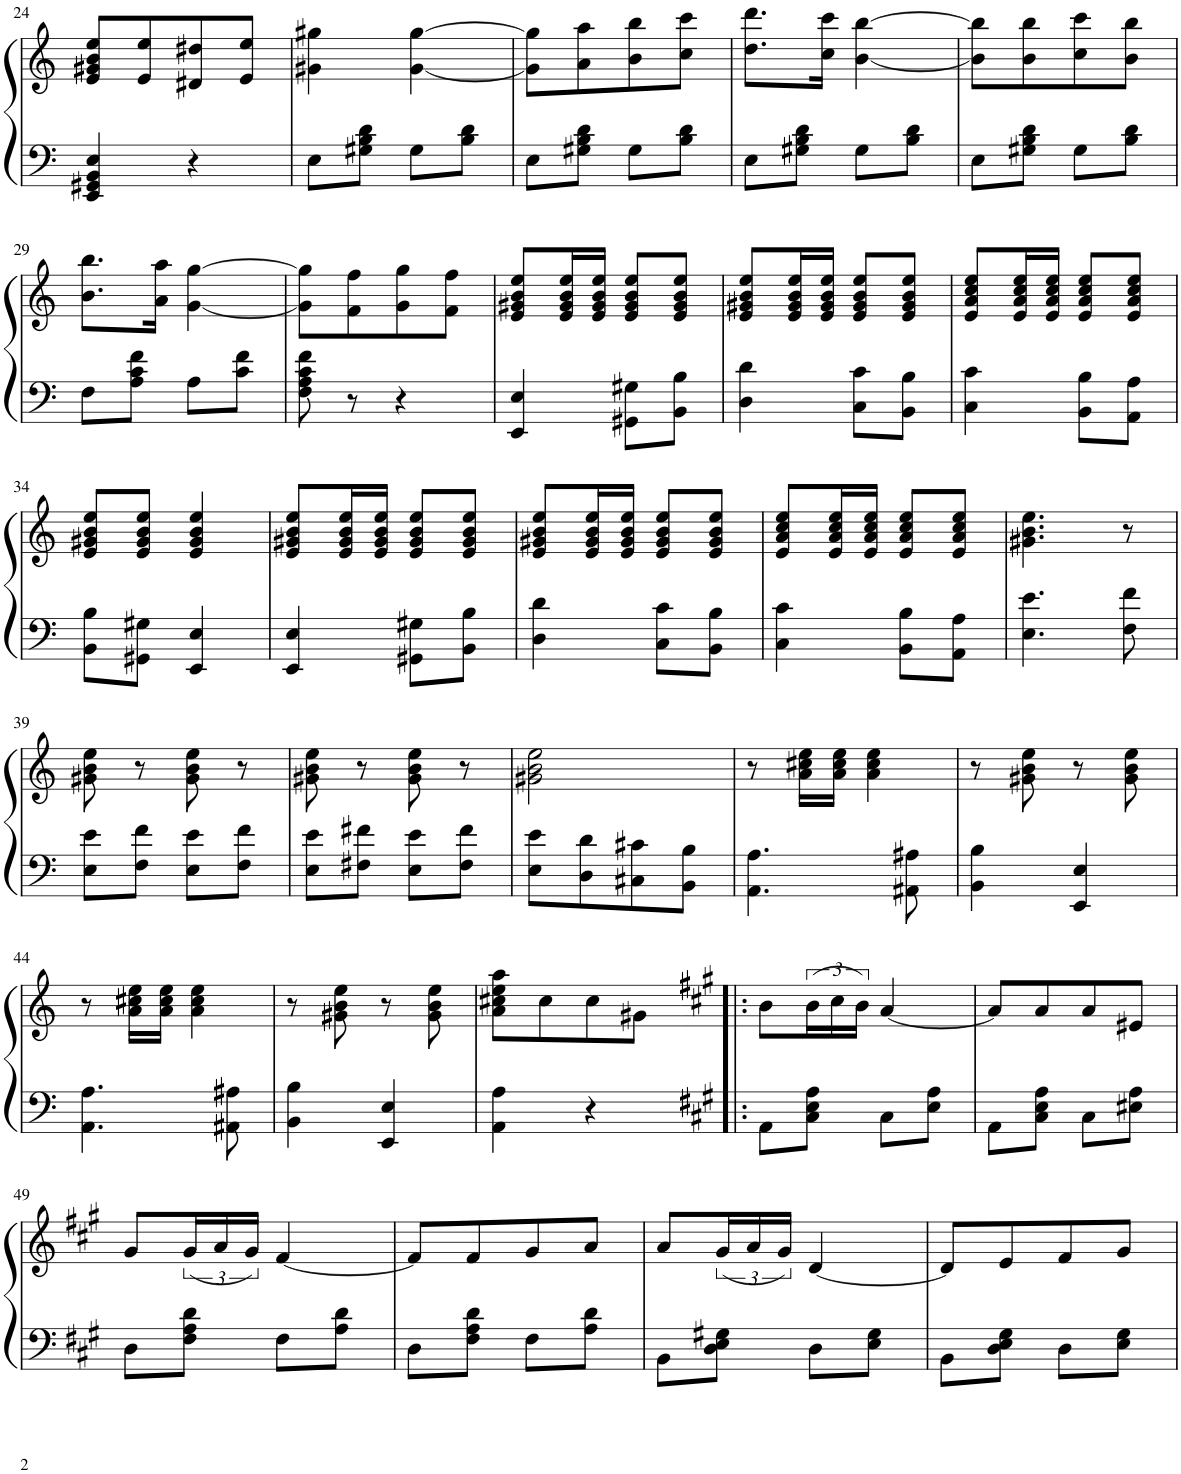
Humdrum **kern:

**kern	**kern
*part1	*part1
*staff2	*staff1
*I"Piano	*
*I'Pno.	*
!!LO:PB:g=z
*clefF4	*clefG2
*k[]	*k[]
*M2/4	*M2/4
=24	=24
4EE/ 4GG#X/ 4BB/ 4E/	8e/ 8g#X/ 8b/ 8ee/L
.	8e/ 8ee/
4r	8d#X/ 8dd#X/
.	8e/ 8ee/J
=25	=25
8E\L	4g#X\ 4gg#X\
8G#X\ 8B\ 8d\J	.
8G#\L	[4g#\ [4gg#\
8B\ 8d\J	.
=26	=26
8E\L	8g#\] 8gg#\]L
8G#X\ 8B\ 8d\J	8a\ 8aa\
8G#\L	8b\ 8bb\
8B\ 8d\J	8cc\ 8ccc\J
=27	=27
8E\L	8.dd\ 8.ddd\L
8G#X\ 8B\ 8d\J	.
.	16cc\ 16ccc\Jk
8G#\L	[4b\ [4bb\
8B\ 8d\J	.
=28	=28
8E\L	8b\] 8bb\]L
8G#X\ 8B\ 8d\J	8b\ 8bb\
8G#\L	8cc\ 8ccc\
8B\ 8d\J	8b\ 8bb\J
!!LO:LB:g=z
=29	=29
8F\L	8.b\ 8.bb\L
8A\ 8c\ 8f\J	.
.	16a\ 16aa\Jk
8A\L	[4g\ [4gg\
8c\ 8f\J	.
=30	=30
8F\ 8A\ 8c\ 8f\	8g\] 8gg\]L
8r	8f\ 8ff\
4r	8g\ 8gg\
.	8f\ 8ff\J
=31	=31
4EE/ 4E/	8e/ 8g#X/ 8b/ 8ee/L
.	16e/ 16g#/ 16b/ 16ee/L
.	16e/ 16g#/ 16b/ 16ee/JJ
8GG#X\ 8G#X\L	8e/ 8g#/ 8b/ 8ee/L
8BB\ 8B\J	8e/ 8g#/ 8b/ 8ee/J
=32	=32
4D\ 4d\	8e/ 8g#X/ 8b/ 8ee/L
.	16e/ 16g#/ 16b/ 16ee/L
.	16e/ 16g#/ 16b/ 16ee/JJ
8C\ 8c\L	8e/ 8g#/ 8b/ 8ee/L
8BB\ 8B\J	8e/ 8g#/ 8b/ 8ee/J
=33	=33
4C\ 4c\	8e/ 8a/ 8cc/ 8ee/L
.	16e/ 16a/ 16cc/ 16ee/L
.	16e/ 16a/ 16cc/ 16ee/JJ
8BB\ 8B\L	8e/ 8a/ 8cc/ 8ee/L
8AA\ 8A\J	8e/ 8a/ 8cc/ 8ee/J
!!LO:LB:g=z
=34	=34
8BB\ 8B\L	8e/ 8g#X/ 8b/ 8ee/L
8GG#X\ 8G#X\J	8e/ 8g#/ 8b/ 8ee/J
4EE/ 4E/	4e/ 4g#/ 4b/ 4ee/
=35	=35
4EE/ 4E/	8e/ 8g#X/ 8b/ 8ee/L
.	16e/ 16g#/ 16b/ 16ee/L
.	16e/ 16g#/ 16b/ 16ee/JJ
8GG#X\ 8G#X\L	8e/ 8g#/ 8b/ 8ee/L
8BB\ 8B\J	8e/ 8g#/ 8b/ 8ee/J
=36	=36
4D\ 4d\	8e/ 8g#X/ 8b/ 8ee/L
.	16e/ 16g#/ 16b/ 16ee/L
.	16e/ 16g#/ 16b/ 16ee/JJ
8C\ 8c\L	8e/ 8g#/ 8b/ 8ee/L
8BB\ 8B\J	8e/ 8g#/ 8b/ 8ee/J
=37	=37
4C\ 4c\	8e/ 8a/ 8cc/ 8ee/L
.	16e/ 16a/ 16cc/ 16ee/L
.	16e/ 16a/ 16cc/ 16ee/JJ
8BB\ 8B\L	8e/ 8a/ 8cc/ 8ee/L
8AA\ 8A\J	8e/ 8a/ 8cc/ 8ee/J
=38	=38
4.E\ 4.e\	4.g#X\ 4.b\ 4.ee\
8F\ 8f\	8r
!!LO:LB:g=z
=39	=39
8E\ 8e\L	8g#X\ 8b\ 8ee\
8F\ 8f\J	8r
8E\ 8e\L	8g#\ 8b\ 8ee\
8F\ 8f\J	8r
=40	=40
8E\ 8e\L	8g#X\ 8b\ 8ee\
8F#X\ 8f#X\J	8r
8E\ 8e\L	8g#\ 8b\ 8ee\
8F#\ 8f#\J	8r
=41	=41
8E\ 8e\L	2g#X\ 2b\ 2ee\
8D\ 8d\	.
8C#X\ 8c#X\	.
8BB\ 8B\J	.
=42	=42
4.AA\ 4.A\	8r
.	16a\ 16cc#X\ 16ee\LL
.	16a\ 16cc#\ 16ee\JJ
.	4a\ 4cc#\ 4ee\
8AA#X\ 8A#X\	.
=43	=43
4BB\ 4B\	8r
.	8g#X\ 8b\ 8ee\
4EE/ 4E/	8r
.	8g#\ 8b\ 8ee\
!!LO:LB:g=z
=44	=44
4.AA\ 4.A\	8r
.	16a\ 16cc#X\ 16ee\LL
.	16a\ 16cc#\ 16ee\JJ
.	4a\ 4cc#\ 4ee\
8AA#X\ 8A#X\	.
=45	=45
4BB\ 4B\	8r
.	8g#X\ 8b\ 8ee\
4EE/ 4E/	8r
.	8g#\ 8b\ 8ee\
=46	=46
4AA\ 4A\	8a\ 8cc#X\ 8ee\ 8aa\L
.	8cc#\
4r	8cc#\
.	8g#X\J
=47!|:	=47!|:
*k[f#c#g#]	*k[f#c#g#]
8AA\L	8b\L
8C#\ 8E\ 8A\J	(24b\L
.	24cc#\
.	24b\JJ)
8C#\L	[4a/
8E\ 8A\J	.
=48	=48
8AA\L	8a/L]
8C#\ 8E\ 8A\J	8a/
8C#\L	8a/
8E#X\ 8A\J	8e#X/J
!!LO:LB:g=z
=49	=49
8D\L	8g#/L
8F#\ 8A\ 8d\J	(24g#/L
.	24a/
.	24g#/JJ)
8F#\L	[4f#/
8A\ 8d\J	.
=50	=50
8D\L	8f#/L]
8F#\ 8A\ 8d\J	8f#/
8F#\L	8g#/
8A\ 8d\J	8a/J
=51	=51
8BB\L	8a/L
8D\ 8E\ 8G#X\J	(24g#/L
.	24a/
.	24g#/JJ)
8D\L	[4d/
8E\ 8G#\J	.
=52	=52
8BB\L	8d/L]
8D\ 8E\ 8G#\J	8e/
8D\L	8f#/
8E\ 8G#\J	8g#/J
=	=
*-	*-
